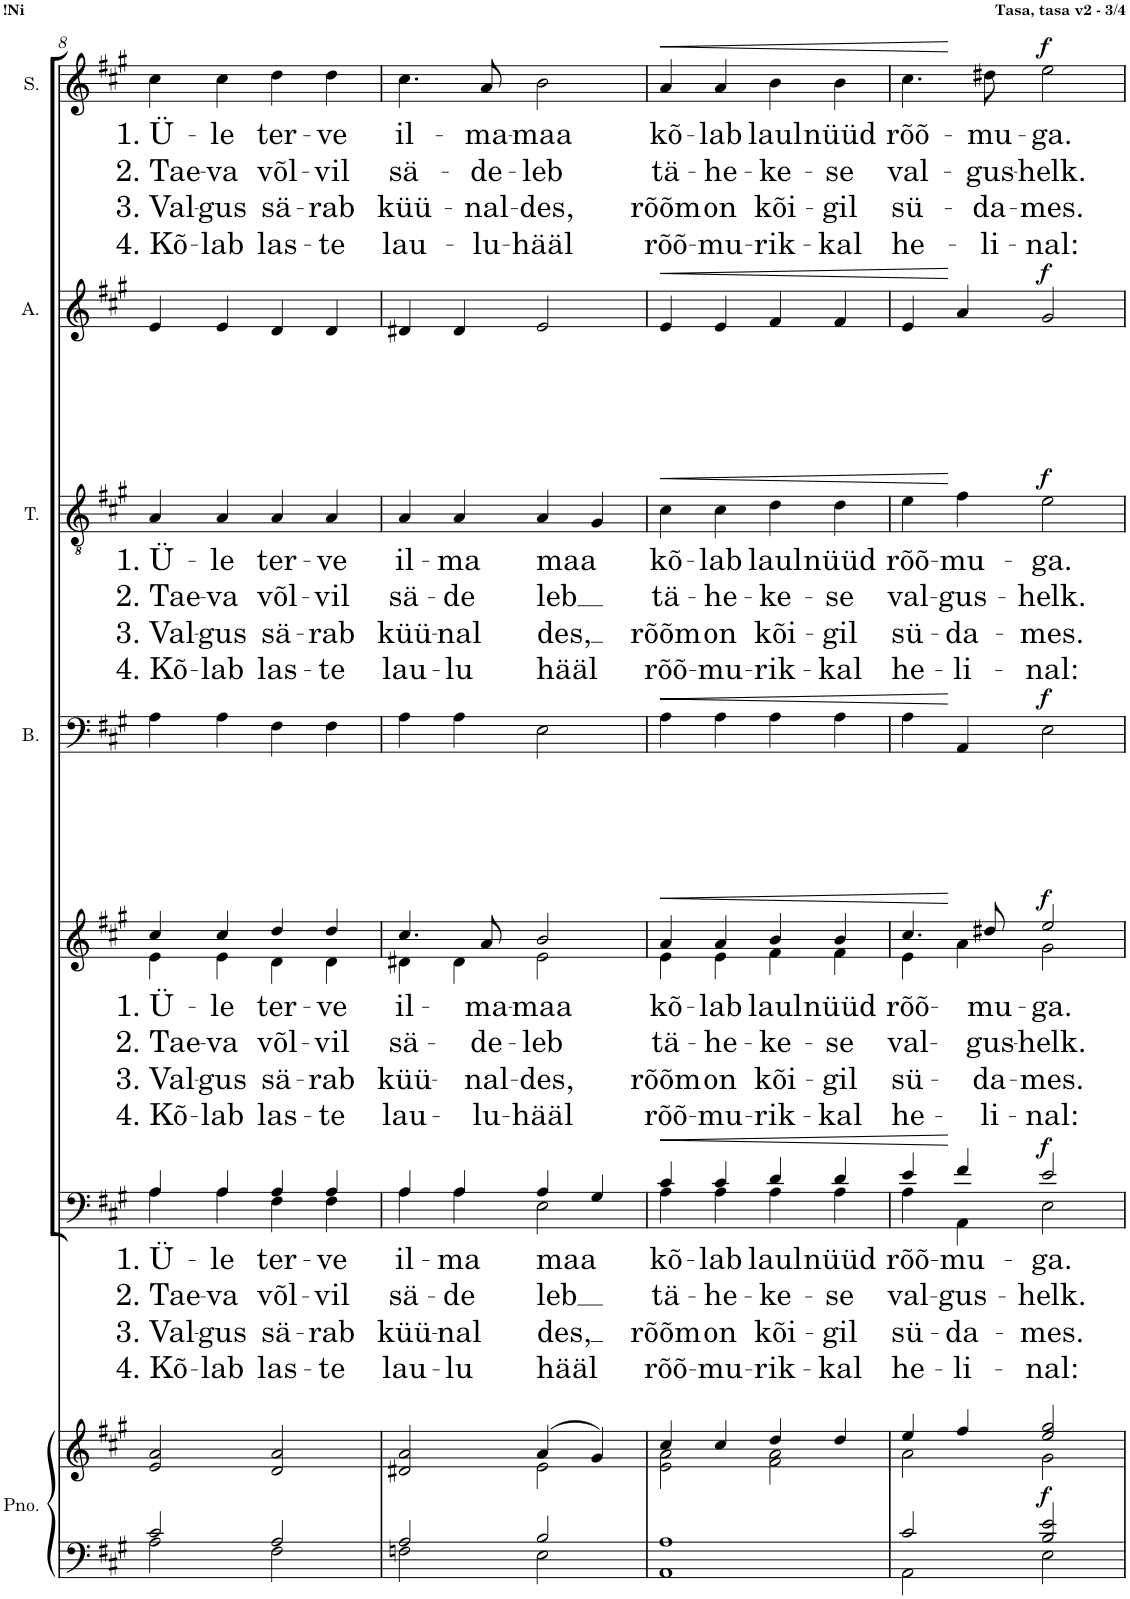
**kern	**kern	**dynam	**kern	**text	**text	**text	**text	**dynam	**kern	**text	**text	**text	**text	**dynam	**kern	**text	**text	**text	**text	**dynam	**kern	**text	**text	**text	**text	**dynam	**kern	**text	**text	**text	**text	**dynam	**kern	**text	**text	**text	**text	**dynam
*part7	*part7	*part7	*part6	*part6	*part6	*part6	*part6	*part6	*part5	*part5	*part5	*part5	*part5	*part5	*part4	*part4	*part4	*part4	*part4	*part4	*part3	*part3	*part3	*part3	*part3	*part3	*part2	*part2	*part2	*part2	*part2	*part2	*part1	*part1	*part1	*part1	*part1	*part1
*staff8	*staff7	*staff7/8	*staff6	*staff6	*staff6	*staff6	*staff6	*staff6	*staff5	*staff5	*staff5	*staff5	*staff5	*staff5	*staff4	*staff4	*staff4	*staff4	*staff4	*staff4	*staff3	*staff3	*staff3	*staff3	*staff3	*staff3	*staff2	*staff2	*staff2	*staff2	*staff2	*staff2	*staff1	*staff1	*staff1	*staff1	*staff1	*staff1
*I"Piano	*	*	*I"T B	*	*	*	*	*	*I"S A	*	*	*	*	*	*I"Bass	*	*	*	*	*	*I"Tenor	*	*	*	*	*	*I"Alto	*	*	*	*	*	*I"Soprano	*	*	*	*	*
*I'Pno.	*	*	*	*	*	*	*	*	*	*	*	*	*	*	*I'B.	*	*	*	*	*	*I'T.	*	*	*	*	*	*I'A.	*	*	*	*	*	*I'S.	*	*	*	*	*
!!LO:PB:g=z
*clefF4	*clefG2	*	*clefF4	*	*	*	*	*	*clefG2	*	*	*	*	*	*clefF4	*	*	*	*	*	*clefGv2	*	*	*	*	*	*clefG2	*	*	*	*	*	*clefG2	*	*	*	*	*
*k[f#c#g#]	*k[f#c#g#]	*	*k[f#c#g#]	*	*	*	*	*	*k[f#c#g#]	*	*	*	*	*	*k[f#c#g#]	*	*	*	*	*	*k[f#c#g#]	*	*	*	*	*	*k[f#c#g#]	*	*	*	*	*	*k[f#c#g#]	*	*	*	*	*
*M2/2	*M2/2	*	*M2/2	*	*	*	*	*	*M2/2	*	*	*	*	*	*M2/2	*	*	*	*	*	*M2/2	*	*	*	*	*	*M2/2	*	*	*	*	*	*M2/2	*	*	*	*	*
=8	=8	=8	=8	=8	=8	=8	=8	=8	=8	=8	=8	=8	=8	=8	=8	=8	=8	=8	=8	=8	=8	=8	=8	=8	=8	=8	=8	=8	=8	=8	=8	=8	=8	=8	=8	=8	=8	=8
*^	*	*	*	*	*	*	*	*	*	*	*	*	*	*	*	*	*	*	*	*	*	*	*	*	*	*	*	*	*	*	*	*	*	*	*	*	*	*
!	!	!	!	!	!LO:LY:b	!LO:LY:b	!LO:LY:b	!LO:LY:b	!	!	!	!	!	!	!	!	!	!	!	!	!	!	!	!	!	!	!	!	!	!	!	!	!	!	!	!	!	!	!
*	*	*	*	*^	*	*	*	*	*	*	*	*	*	*	*	*	*	*	*	*	*	*	*	*	*	*	*	*	*	*	*	*	*	*	*	*	*	*	*
!	!	!	!	!	!	!LO:LY:b	!LO:LY:b	!LO:LY:b	!LO:LY:b	!	!	!LO:LY:b	!LO:LY:b	!LO:LY:b	!LO:LY:b	!	!	!	!	!	!	!	!	!	!	!	!	!	!	!	!	!	!	!	!	!	!	!	!	!
*	*	*	*	*	*	*	*	*	*	*	*^	*	*	*	*	*	*	*	*	*	*	*	*	*	*	*	*	*	*	*	*	*	*	*	*	*	*	*	*	*
!	!	!	!	!	!	!	!	!	!	!	!	!	!LO:LY:b	!LO:LY:b	!LO:LY:b	!LO:LY:b	!	!	!LO:LY:b	!LO:LY:b	!LO:LY:b	!LO:LY:b	!	!	!LO:LY:b	!LO:LY:b	!LO:LY:b	!LO:LY:b	!	!	!LO:LY:b	!LO:LY:b	!LO:LY:b	!LO:LY:b	!	!	!LO:LY:b	!LO:LY:b	!LO:LY:b	!LO:LY:b	!
2c#/	2A\	2e/ 2a/	.	4A/	4A\	1. Ü-	2. Tae-	3. Val-	4. Kõ-	.	4cc#/	4e\	1. Ü-	2. Tae-	3. Val-	4. Kõ-	.	4A\	1. Ü-	2. Tae-	3. Val-	4. Kõ-	.	4A/	1. Ü-	2. Tae-	3. Val-	4. Kõ-	.	4e/	1. Ü-	2. Tae-	3. Val-	4. Kõ-	.	4cc#\	1. Ü-	2. Tae-	3. Val-	4. Kõ-	.
!	!	!	!	!	!	!LO:LY:b	!LO:LY:b	!LO:LY:b	!LO:LY:b	!	!	!	!	!	!	!	!	!	!	!	!	!	!	!	!	!	!	!	!	!	!	!	!	!	!	!	!	!	!	!	!
!	!	!	!	!	!	!LO:LY:b	!LO:LY:b	!LO:LY:b	!LO:LY:b	!	!	!	!LO:LY:b	!LO:LY:b	!LO:LY:b	!LO:LY:b	!	!	!	!	!	!	!	!	!	!	!	!	!	!	!	!	!	!	!	!	!	!	!	!	!
!	!	!	!	!	!	!	!	!	!	!	!	!	!LO:LY:b	!LO:LY:b	!LO:LY:b	!LO:LY:b	!	!	!LO:LY:b	!LO:LY:b	!LO:LY:b	!LO:LY:b	!	!	!LO:LY:b	!LO:LY:b	!LO:LY:b	!LO:LY:b	!	!	!LO:LY:b	!LO:LY:b	!LO:LY:b	!LO:LY:b	!	!	!LO:LY:b	!LO:LY:b	!LO:LY:b	!LO:LY:b	!
.	.	.	.	4A/	4A\	-le	-va	-gus	-lab	.	4cc#/	4e\	-le	-va	-gus	-lab	.	4A\	-le	-va	-gus	-lab	.	4A/	-le	-va	-gus	-lab	.	4e/	-le	-va	-gus	-lab	.	4cc#\	-le	-va	-gus	-lab	.
!	!	!	!	!	!	!LO:LY:b	!LO:LY:b	!LO:LY:b	!LO:LY:b	!	!	!	!	!	!	!	!	!	!	!	!	!	!	!	!	!	!	!	!	!	!	!	!	!	!	!	!	!	!	!	!
!	!	!	!	!	!	!LO:LY:b	!LO:LY:b	!LO:LY:b	!LO:LY:b	!	!	!	!LO:LY:b	!LO:LY:b	!LO:LY:b	!LO:LY:b	!	!	!	!	!	!	!	!	!	!	!	!	!	!	!	!	!	!	!	!	!	!	!	!	!
!	!	!	!	!	!	!	!	!	!	!	!	!	!LO:LY:b	!LO:LY:b	!LO:LY:b	!LO:LY:b	!	!	!LO:LY:b	!LO:LY:b	!LO:LY:b	!LO:LY:b	!	!	!LO:LY:b	!LO:LY:b	!LO:LY:b	!LO:LY:b	!	!	!LO:LY:b	!LO:LY:b	!LO:LY:b	!LO:LY:b	!	!	!LO:LY:b	!LO:LY:b	!LO:LY:b	!LO:LY:b	!
2A/	2F#\	2d/ 2a/	.	4A/	4F#\	ter-	võl-	sä-	las-	.	4dd/	4d\	ter-	võl-	sä-	las-	.	4F#\	ter-	võl-	sä-	las-	.	4A/	ter-	võl-	sä-	las-	.	4d/	ter-	võl-	sä-	las-	.	4dd\	ter-	võl-	sä-	las-	.
!	!	!	!	!	!	!LO:LY:b	!LO:LY:b	!LO:LY:b	!LO:LY:b	!	!	!	!	!	!	!	!	!	!	!	!	!	!	!	!	!	!	!	!	!	!	!	!	!	!	!	!	!	!	!	!
!	!	!	!	!	!	!LO:LY:b	!LO:LY:b	!LO:LY:b	!LO:LY:b	!	!	!	!LO:LY:b	!LO:LY:b	!LO:LY:b	!LO:LY:b	!	!	!	!	!	!	!	!	!	!	!	!	!	!	!	!	!	!	!	!	!	!	!	!	!
!	!	!	!	!	!	!	!	!	!	!	!	!	!LO:LY:b	!LO:LY:b	!LO:LY:b	!LO:LY:b	!	!	!LO:LY:b	!LO:LY:b	!LO:LY:b	!LO:LY:b	!	!	!LO:LY:b	!LO:LY:b	!LO:LY:b	!LO:LY:b	!	!	!LO:LY:b	!LO:LY:b	!LO:LY:b	!LO:LY:b	!	!	!LO:LY:b	!LO:LY:b	!LO:LY:b	!LO:LY:b	!
.	.	.	.	4A/	4F#\	-ve	-vil	-rab	-te	.	4dd/	4d\	-ve	-vil	-rab	-te	.	4F#\	-ve	-vil	-rab	-te	.	4A/	-ve	-vil	-rab	-te	.	4d/	-ve	-vil	-rab	-te	.	4dd\	-ve	-vil	-rab	-te	.
=9	=9	=9	=9	=9	=9	=9	=9	=9	=9	=9	=9	=9	=9	=9	=9	=9	=9	=9	=9	=9	=9	=9	=9	=9	=9	=9	=9	=9	=9	=9	=9	=9	=9	=9	=9	=9	=9	=9	=9	=9	=9
*	*	*^	*	*	*	*	*	*	*	*	*	*	*	*	*	*	*	*	*	*	*	*	*	*	*	*	*	*	*	*	*	*	*	*	*	*	*	*	*	*	*
!	!	!	!	!	!	!	!LO:LY:b	!LO:LY:b	!LO:LY:b	!LO:LY:b	!	!	!	!	!	!	!	!	!	!	!	!	!	!	!	!	!	!	!	!	!	!	!	!	!	!	!	!	!	!	!	!
!	!	!	!	!	!	!	!LO:LY:b	!LO:LY:b	!LO:LY:b	!LO:LY:b	!	!	!	!LO:LY:b	!LO:LY:b	!LO:LY:b	!LO:LY:b	!	!	!	!	!	!	!	!	!	!	!	!	!	!	!	!	!	!	!	!	!	!	!	!	!
!	!	!	!	!	!	!	!	!	!	!	!	!	!	!LO:LY:b	!LO:LY:b	!LO:LY:b	!LO:LY:b	!	!	!LO:LY:b	!LO:LY:b	!LO:LY:b	!LO:LY:b	!	!	!LO:LY:b	!LO:LY:b	!LO:LY:b	!LO:LY:b	!	!	!LO:LY:b	!LO:LY:b	!LO:LY:b	!LO:LY:b	!	!	!LO:LY:b	!LO:LY:b	!LO:LY:b	!LO:LY:b	!
2A/	2Fn\	2d#X/ 2a/	2ryy	.	4A/	4A\	il-	sä-	küü-	lau-	.	4.cc#/	4d#X\	il-	sä-	küü-	lau-	.	4A\	il-	sä-	küü-	lau-	.	4A/	il-	sä-	küü-	lau-	.	4d#X/	il-	sä-	küü-	lau-	.	4.cc#\	il-	sä-	küü-	lau-	.
!	!	!	!	!	!	!	!LO:LY:b	!LO:LY:b	!LO:LY:b	!LO:LY:b	!	!	!	!	!	!	!	!	!	!	!	!	!	!	!	!	!	!	!	!	!	!	!	!	!	!	!	!	!	!	!	!
!	!	!	!	!	!	!	!LO:LY:b	!LO:LY:b	!LO:LY:b	!LO:LY:b	!	!	!	!LO:LY:b	!LO:LY:b	!LO:LY:b	!LO:LY:b	!	!	!LO:LY:b	!LO:LY:b	!LO:LY:b	!LO:LY:b	!	!	!LO:LY:b	!LO:LY:b	!LO:LY:b	!LO:LY:b	!	!	!LO:LY:b	!LO:LY:b	!LO:LY:b	!LO:LY:b	!	!	!	!	!	!	!
.	.	.	.	.	4A/	4A\	-ma-	-de-	-nal-	-lu-	.	.	4d#\	-ma-	-de-	-nal-	-lu-	.	4A\	-ma-	-de-	-nal-	-lu-	.	4A/	-ma	-de	-nal	-lu	.	4d#/	-ma-	-de-	-nal-	-lu-	.	.	.	.	.	.	.
!	!	!	!	!	!	!	!	!	!	!	!	!	!	!LO:LY:b	!LO:LY:b	!LO:LY:b	!LO:LY:b	!	!	!	!	!	!	!	!	!	!	!	!	!	!	!	!	!	!	!	!	!LO:LY:b	!LO:LY:b	!LO:LY:b	!LO:LY:b	!
.	.	.	.	.	.	.	.	.	.	.	.	8a/	.	-ma-	-de-	-nal-	-lu-	.	.	.	.	.	.	.	.	.	.	.	.	.	.	.	.	.	.	.	8a/	-ma-	-de-	-nal-	-lu-	.
!	!	!	!	!	!	!	!LO:LY:b	!LO:LY:b	!LO:LY:b	!LO:LY:b	!	!	!	!	!	!	!	!	!	!	!	!	!	!	!	!	!	!	!	!	!	!	!	!	!	!	!	!	!	!	!	!
!	!	!	!	!	!	!	!LO:LY:b	!LO:LY:b	!LO:LY:b	!LO:LY:b	!	!	!	!LO:LY:b	!LO:LY:b	!LO:LY:b	!LO:LY:b	!	!	!	!	!	!	!	!	!	!	!	!	!	!	!	!	!	!	!	!	!	!	!	!	!
!	!	!	!	!	!	!	!	!	!	!	!	!	!	!LO:LY:b	!LO:LY:b	!LO:LY:b	!LO:LY:b	!	!	!LO:LY:b	!LO:LY:b	!LO:LY:b	!LO:LY:b	!	!	!LO:LY:b	!LO:LY:b	!LO:LY:b	!LO:LY:b	!	!	!LO:LY:b	!LO:LY:b	!LO:LY:b	!LO:LY:b	!	!	!LO:LY:b	!LO:LY:b	!LO:LY:b	!LO:LY:b	!
2B/	2E\	(4a/	2e\	.	4A/	2E\	-maa	-leb	-des,	-hääl	.	2b/	2e\	-maa	-leb	-des,	-hääl	.	2E\	-maa	-leb	-des,	-hääl	.	4A/	-maa	-leb	-des,	-hääl	.	2e/	-maa	-leb	-des,	-hääl	.	2b\	-maa	-leb	-des,	-hääl	.
.	.	4g#/)	.	.	4G#/	.	.	.	.	.	.	.	.	.	.	.	.	.	.	.	.	.	.	.	4G#/	.	.	.	.	.	.	.	.	.	.	.	.	.	.	.	.	.
=10	=10	=10	=10	=10	=10	=10	=10	=10	=10	=10	=10	=10	=10	=10	=10	=10	=10	=10	=10	=10	=10	=10	=10	=10	=10	=10	=10	=10	=10	=10	=10	=10	=10	=10	=10	=10	=10	=10	=10	=10	=10	=10
!	!	!	!	!	!	!	!LO:LY:b	!LO:LY:b	!LO:LY:b	!LO:LY:b	!LO:HP:b	!	!	!	!	!	!	!	!	!	!	!	!	!	!	!	!	!	!	!	!	!	!	!	!	!	!	!	!	!	!	!
!	!	!	!	!	!	!	!LO:LY:b	!LO:LY:b	!LO:LY:b	!LO:LY:b	!	!	!	!LO:LY:b	!LO:LY:b	!LO:LY:b	!LO:LY:b	!LO:HP:b	!	!	!	!	!	!	!	!	!	!	!	!	!	!	!	!	!	!	!	!	!	!	!	!
!	!	!	!	!	!	!	!	!	!	!	!	!	!	!LO:LY:b	!LO:LY:b	!LO:LY:b	!LO:LY:b	!	!	!LO:LY:b	!LO:LY:b	!LO:LY:b	!LO:LY:b	!LO:HP:b	!	!LO:LY:b	!LO:LY:b	!LO:LY:b	!LO:LY:b	!LO:HP:b	!	!LO:LY:b	!LO:LY:b	!LO:LY:b	!LO:LY:b	!LO:HP:b	!	!LO:LY:b	!LO:LY:b	!LO:LY:b	!LO:LY:b	!LO:HP:b
1A	1AA	4cc#/	2e\ 2a\	.	4c#/	4A\	kõ-	tä-	rõõm	rõõ-	<	4a/	4e\	kõ-	tä-	rõõm	rõõ-	<	4A\	kõ-	tä-	rõõm	rõõ-	<	4c#\	kõ-	tä-	rõõm	rõõ-	<	4e/	kõ-	tä-	rõõm	rõõ-	<	4a/	kõ-	tä-	rõõm	rõõ-	<
!	!	!	!	!	!	!	!LO:LY:b	!LO:LY:b	!LO:LY:b	!LO:LY:b	!	!	!	!	!	!	!	!	!	!	!	!	!	!	!	!	!	!	!	!	!	!	!	!	!	!	!	!	!	!	!	!
!	!	!	!	!	!	!	!LO:LY:b	!LO:LY:b	!LO:LY:b	!LO:LY:b	!	!	!	!LO:LY:b	!LO:LY:b	!LO:LY:b	!LO:LY:b	!	!	!	!	!	!	!	!	!	!	!	!	!	!	!	!	!	!	!	!	!	!	!	!	!
!	!	!	!	!	!	!	!	!	!	!	!	!	!	!LO:LY:b	!LO:LY:b	!LO:LY:b	!LO:LY:b	!	!	!LO:LY:b	!LO:LY:b	!LO:LY:b	!LO:LY:b	!	!	!LO:LY:b	!LO:LY:b	!LO:LY:b	!LO:LY:b	!	!	!LO:LY:b	!LO:LY:b	!LO:LY:b	!LO:LY:b	!	!	!LO:LY:b	!LO:LY:b	!LO:LY:b	!LO:LY:b	!
.	.	4cc#/	.	.	4c#/	4A\	-lab	-he-	on	-mu-	.	4a/	4e\	-lab	-he-	on	-mu-	.	4A\	-lab	-he-	on	-mu-	.	4c#\	-lab	-he-	on	-mu-	.	4e/	-lab	-he-	on	-mu-	.	4a/	-lab	-he-	on	-mu-	.
!	!	!	!	!	!	!	!LO:LY:b	!LO:LY:b	!LO:LY:b	!LO:LY:b	!	!	!	!	!	!	!	!	!	!	!	!	!	!	!	!	!	!	!	!	!	!	!	!	!	!	!	!	!	!	!	!
!	!	!	!	!	!	!	!LO:LY:b	!LO:LY:b	!LO:LY:b	!LO:LY:b	!	!	!	!LO:LY:b	!LO:LY:b	!LO:LY:b	!LO:LY:b	!	!	!	!	!	!	!	!	!	!	!	!	!	!	!	!	!	!	!	!	!	!	!	!	!
!	!	!	!	!	!	!	!	!	!	!	!	!	!	!LO:LY:b	!LO:LY:b	!LO:LY:b	!LO:LY:b	!	!	!LO:LY:b	!LO:LY:b	!LO:LY:b	!LO:LY:b	!	!	!LO:LY:b	!LO:LY:b	!LO:LY:b	!LO:LY:b	!	!	!LO:LY:b	!LO:LY:b	!LO:LY:b	!LO:LY:b	!	!	!LO:LY:b	!LO:LY:b	!LO:LY:b	!LO:LY:b	!
.	.	4dd/	2f#\ 2a\	.	4d/	4A\	laul	-ke-	kõi-	-rik-	.	4b/	4f#\	laul	-ke-	kõi-	-rik-	.	4A\	laul	-ke-	kõi-	-rik-	.	4d\	laul	-ke-	kõi-	-rik-	.	4f#/	laul	-ke-	kõi-	-rik-	.	4b\	laul	-ke-	kõi-	-rik-	.
!	!	!	!	!	!	!	!LO:LY:b	!LO:LY:b	!LO:LY:b	!LO:LY:b	!	!	!	!	!	!	!	!	!	!	!	!	!	!	!	!	!	!	!	!	!	!	!	!	!	!	!	!	!	!	!	!
!	!	!	!	!	!	!	!LO:LY:b	!LO:LY:b	!LO:LY:b	!LO:LY:b	!	!	!	!LO:LY:b	!LO:LY:b	!LO:LY:b	!LO:LY:b	!	!	!	!	!	!	!	!	!	!	!	!	!	!	!	!	!	!	!	!	!	!	!	!	!
!	!	!	!	!	!	!	!	!	!	!	!	!	!	!LO:LY:b	!LO:LY:b	!LO:LY:b	!LO:LY:b	!	!	!LO:LY:b	!LO:LY:b	!LO:LY:b	!LO:LY:b	!	!	!LO:LY:b	!LO:LY:b	!LO:LY:b	!LO:LY:b	!	!	!LO:LY:b	!LO:LY:b	!LO:LY:b	!LO:LY:b	!	!	!LO:LY:b	!LO:LY:b	!LO:LY:b	!LO:LY:b	!
.	.	4dd/	.	.	4d/	4A\	nüüd	-se	-gil	-kal	.	4b/	4f#\	nüüd	-se	-gil	-kal	.	4A\	nüüd	-se	-gil	-kal	.	4d\	nüüd	-se	-gil	-kal	.	4f#/	nüüd	-se	-gil	-kal	.	4b\	nüüd	-se	-gil	-kal	.
=11	=11	=11	=11	=11	=11	=11	=11	=11	=11	=11	=11	=11	=11	=11	=11	=11	=11	=11	=11	=11	=11	=11	=11	=11	=11	=11	=11	=11	=11	=11	=11	=11	=11	=11	=11	=11	=11	=11	=11	=11	=11	=11
!	!	!	!	!	!	!	!LO:LY:b	!LO:LY:b	!LO:LY:b	!LO:LY:b	!	!	!	!	!	!	!	!	!	!	!	!	!	!	!	!	!	!	!	!	!	!	!	!	!	!	!	!	!	!	!	!
!	!	!	!	!	!	!	!LO:LY:b	!LO:LY:b	!LO:LY:b	!LO:LY:b	!	!	!	!LO:LY:b	!LO:LY:b	!LO:LY:b	!LO:LY:b	!	!	!	!	!	!	!	!	!	!	!	!	!	!	!	!	!	!	!	!	!	!	!	!	!
!	!	!	!	!	!	!	!	!	!	!	!	!	!	!LO:LY:b	!LO:LY:b	!LO:LY:b	!LO:LY:b	!	!	!LO:LY:b	!LO:LY:b	!LO:LY:b	!LO:LY:b	!	!	!LO:LY:b	!LO:LY:b	!LO:LY:b	!LO:LY:b	!	!	!LO:LY:b	!LO:LY:b	!LO:LY:b	!LO:LY:b	!	!	!LO:LY:b	!LO:LY:b	!LO:LY:b	!LO:LY:b	!
2c#/	2AA\	4ee/	2a\	.	4e/	4A\	rõõ-	val-	sü-	he-	.	4.cc#/	4e\	rõõ-	val-	sü-	he-	.	4A\	rõõ-	val-	sü-	he-	.	4e\	rõõ-	val-	sü-	he-	.	4e/	rõõ-	val-	sü-	he-	.	4.cc#\	rõõ-	val-	sü-	he-	.
!	!	!	!	!	!	!	!LO:LY:b	!LO:LY:b	!LO:LY:b	!LO:LY:b	!	!	!	!	!	!	!	!	!	!	!	!	!	!	!	!	!	!	!	!	!	!	!	!	!	!	!	!	!	!	!	!
!	!	!	!	!	!	!	!LO:LY:b	!LO:LY:b	!LO:LY:b	!LO:LY:b	!	!	!	!LO:LY:b	!LO:LY:b	!LO:LY:b	!LO:LY:b	!	!	!LO:LY:b	!LO:LY:b	!LO:LY:b	!LO:LY:b	!	!	!LO:LY:b	!LO:LY:b	!LO:LY:b	!LO:LY:b	!	!	!LO:LY:b	!LO:LY:b	!LO:LY:b	!LO:LY:b	!	!	!	!	!	!	!
.	.	4ff#/	.	.	4f#/	4AA\	-mu-	-gus-	-da-	-li-	[	.	4a\	-mu-	-gus-	-da-	-li-	[	4AA/	-mu-	-gus-	-da-	-li-	[	4f#\	-mu-	-gus-	-da-	-li-	[	4a/	-mu-	-gus-	-da-	-li-	[	.	.	.	.	.	.
!	!	!	!	!	!	!	!	!	!	!	!	!	!	!LO:LY:b	!LO:LY:b	!LO:LY:b	!LO:LY:b	!	!	!	!	!	!	!	!	!	!	!	!	!	!	!	!	!	!	!	!	!LO:LY:b	!LO:LY:b	!LO:LY:b	!LO:LY:b	!
.	.	.	.	.	.	.	.	.	.	.	.	8dd#X/	.	-mu-	-gus-	-da-	-li-	.	.	.	.	.	.	.	.	.	.	.	.	.	.	.	.	.	.	.	8dd#X\	-mu-	-gus-	-da-	-li-	[
!	!	!	!	!	!	!	!LO:LY:b	!LO:LY:b	!LO:LY:b	!LO:LY:b	!	!	!	!	!	!	!	!	!	!	!	!	!	!	!	!	!	!	!	!	!	!	!	!	!	!	!	!	!	!	!	!
!	!	!	!	!	!	!	!LO:LY:b	!LO:LY:b	!LO:LY:b	!LO:LY:b	!	!	!	!LO:LY:b	!LO:LY:b	!LO:LY:b	!LO:LY:b	!	!	!	!	!	!	!	!	!	!	!	!	!	!	!	!	!	!	!	!	!	!	!	!	!
!	!	!	!	!LO:DY:b	!	!	!	!	!	!	!LO:DY:a	!	!	!LO:LY:b	!LO:LY:b	!LO:LY:b	!LO:LY:b	!LO:DY:a	!	!LO:LY:b	!LO:LY:b	!LO:LY:b	!LO:LY:b	!LO:DY:a	!	!LO:LY:b	!LO:LY:b	!LO:LY:b	!LO:LY:b	!LO:DY:a	!	!LO:LY:b	!LO:LY:b	!LO:LY:b	!LO:LY:b	!LO:DY:a	!	!LO:LY:b	!LO:LY:b	!LO:LY:b	!LO:LY:b	!LO:DY:a
2B/ 2e/	2E\	2ee/ 2gg#/	2g#\	f	2e/	2E\	-ga.	-helk.	-mes.	-nal:	f	2ee/	2g#\	-ga.	-helk.	-mes.	-nal:	f	2E\	-ga.	-helk.	-mes.	-nal:	f	2e\	-ga.	-helk.	-mes.	-nal:	f	2g#/	-ga.	-helk.	-mes.	-nal:	f	2ee\	-ga.	-helk.	-mes.	-nal:	f
*v	*v	*	*	*	*v	*v	*	*	*	*	*	*v	*v	*	*	*	*	*	*	*	*	*	*	*	*	*	*	*	*	*	*	*	*	*	*	*	*	*	*	*	*	*
*	*v	*v	*	*	*	*	*	*	*	*	*	*	*	*	*	*	*	*	*	*	*	*	*	*	*	*	*	*	*	*	*	*	*	*	*	*	*	*	*
=	=	=	=	=	=	=	=	=	=	=	=	=	=	=	=	=	=	=	=	=	=	=	=	=	=	=	=	=	=	=	=	=	=	=	=	=	=	=
*-	*-	*-	*-	*-	*-	*-	*-	*-	*-	*-	*-	*-	*-	*-	*-	*-	*-	*-	*-	*-	*-	*-	*-	*-	*-	*-	*-	*-	*-	*-	*-	*-	*-	*-	*-	*-	*-	*-
